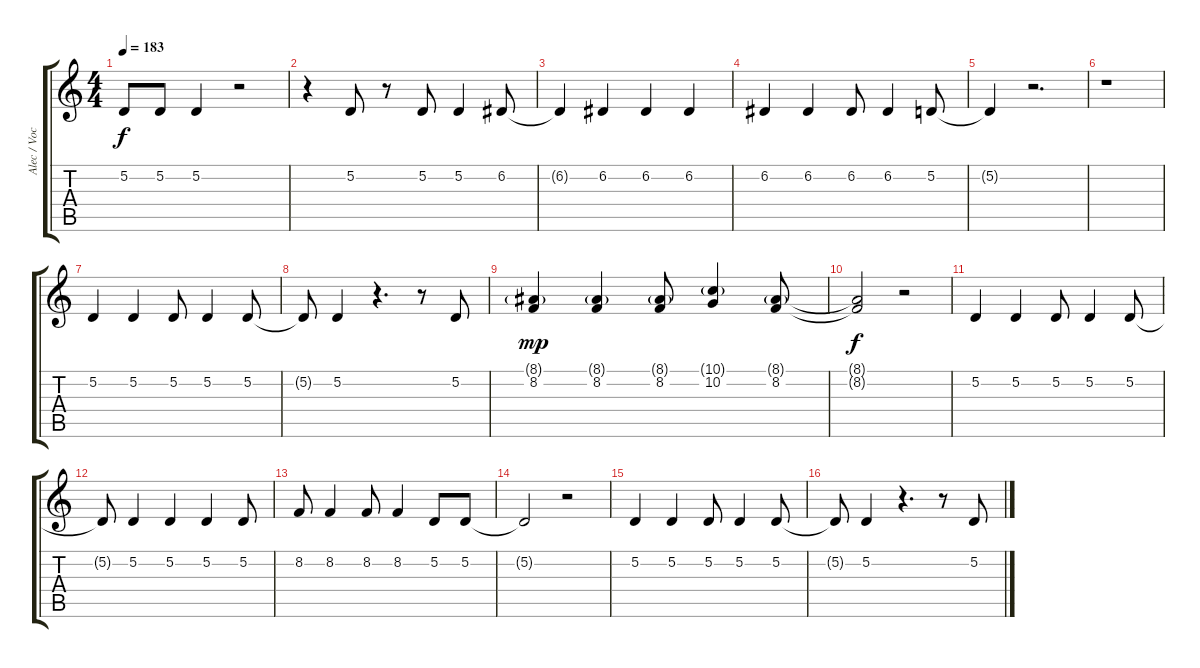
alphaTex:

\track ("Alec / Vocals" "Alec / Voc") {instrument lead1square}
\staff {score tabs}
\tuning (D4 A3 F3 C3 G2 D2) {hide}
\ts (4 4)
\tempo 183
\clef g2
\ks c
5.2{t}.8{dy f} 5.2.8 5.2.4 r.2 |
r.4 5.2.8 r.8 5.2.8 5.2.4 6.2.8 |
6.2{t}.4 6.2.4 6.2.4 6.2.4 |
6.2.4 6.2.4 6.2.8 6.2.4 5.2.8 |
5.2{t}.4 r.2{d} |
r.1 |
5.2.4 5.2.4 5.2.8 5.2.4 5.2.8 |
5.2{t}.8 5.2.4 r.4{d} r.8 5.2.8 |
(8.1{g} 8.2).4{dy mp} (8.1{g} 8.2).4 (8.1{g} 8.2).8 (10.1{g} 10.2).4 (8.1{g} 8.2).8 |
(8.1{t} 8.2{t}).2{dy f} r.2 |
5.2.4 5.2.4 5.2.8 5.2.4 5.2.8 |
5.2{t}.8 5.2.4 5.2.4 5.2.4 5.2.8 |
8.2.8 8.2.4 8.2.8 8.2.4 5.2.8 5.2.8 |
5.2{t}.2 r.2 |
5.2.4 5.2.4 5.2.8 5.2.4 5.2.8 |
5.2{t}.8 5.2.4 r.4{d} r.8 5.2.8
